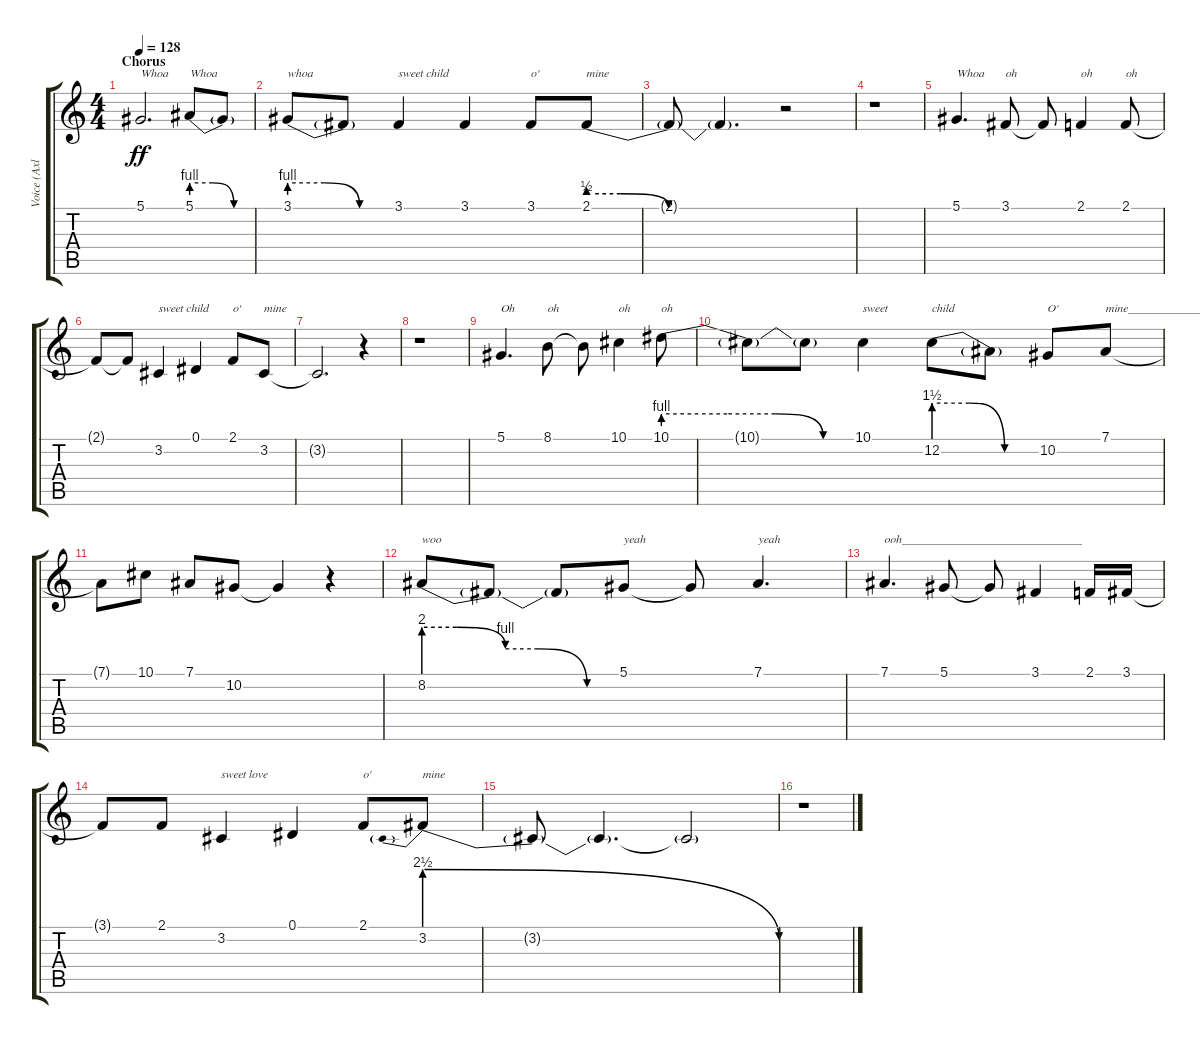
\track ("Voice (Axl)" "Voice (Axl") {instrument lead2sawtooth}
\staff {score tabs}
\tuning (Eb4 Bb3 Gb3 Db3 Ab2 Eb2) {hide}
\ts (4 4)
\section ("" "Chorus")
\tempo 128
\clef g2
\ks c
5.1.2{d txt "Whoa" dy ff} 5.1{be (custom 0 4 20 4 40 0 60 0)}.8{txt "Whoa"} 5.1{t}.8 |
3.1{be (custom 0 4 20 4 40 0 60 0)}.8{txt "whoa"} 3.1{t}.8 3.1.4{txt "sweet child"} 3.1.4 3.1.8{txt "o'"} 2.1{be (custom 0 2 10 2 25 0 40 0 60 0)}.8{txt "mine"} |
2.1{t}.8 2.1{t}.4{d} r.2 |
r.1 |
5.1.4{d txt "Whoa"} 3.1.8{txt "oh"} 3.1{t}.8 2.1.4{txt "oh"} 2.1.8{txt "oh"} |
2.1{t}.8 2.1{t}.8 3.2.4{txt "sweet child"} 0.1.4 2.1.8{txt "o'"} 3.2.8{txt "mine"} |
3.2{t}.2{d} r.4 |
r.1 |
5.1.4{d txt "Oh"} 8.1.8{txt "oh"} 8.1{t}.8 10.1.4{txt "oh"} 10.1{be (custom 0 4 20 4 35 4 50 0 60 0)}.8{txt "oh"} |
10.1{t}.8 10.1{t}.8 10.1.4{txt "sweet"} 12.2{be (custom 0 6 20 6 40 0 60 0)}.8{txt "child"} 12.2{t}.8 10.2.8{txt "O'"} 7.1.8{txt "mine________________"} |
7.1{t}.8 10.1.8 7.1.8 10.2.8 10.2{t}.4 r.4 |
8.2{be (custom 0 8 10 8 25 4 35 4 50 0 60 0)}.8{txt "woo"} 8.2{t}.8 8.2{t}.8 5.1.8{txt "yeah"} 5.1{t}.8 7.1.4{d txt "yeah"} |
7.1.4{d txt "ooh______________________________"} 5.1.8 5.1{t}.8 3.1.4 2.1.16 3.1.16 |
3.1{t}.8 2.1.8 3.2.4{txt "sweet love"} 0.1.4 2.1.8{txt "o'"} 3.2{be (prebendrelease 0 10 60 0)}.8{txt "mine"} |
3.2{t}.8 3.2{t}.4{d} 3.2{t}.2 |
r.1
